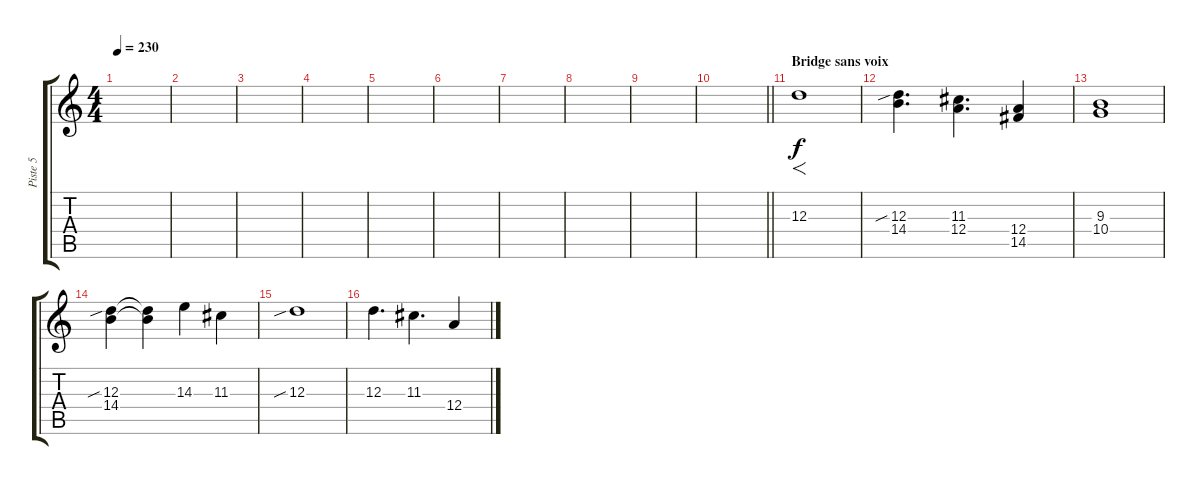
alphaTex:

\track ("Piste 5" "Piste 5") {instrument distortionguitar}
\staff {score tabs}
\tuning (B3 Gb3 D3 A2 E2 B1) {hide}
\ts (4 4)
\tempo 230
\clef g2
\ks c
|
|
|
|
|
|
|
|
|
\barLineRight lightlight
|
\section ("" "Bridge sans voix")
12.3.1{f instrument distortionguitar} |
(12.3{sib} 14.4).4{d} (11.3 12.4).4{d} (12.4 14.5).4 |
(9.3 10.4).1 |
(12.3{sib} 14.4).4 (12.3{t} 14.4{t}).4 14.3.4 11.3.4 |
12.3{sib}.1 |
12.3.4{d} 11.3.4{d} 12.4.4
